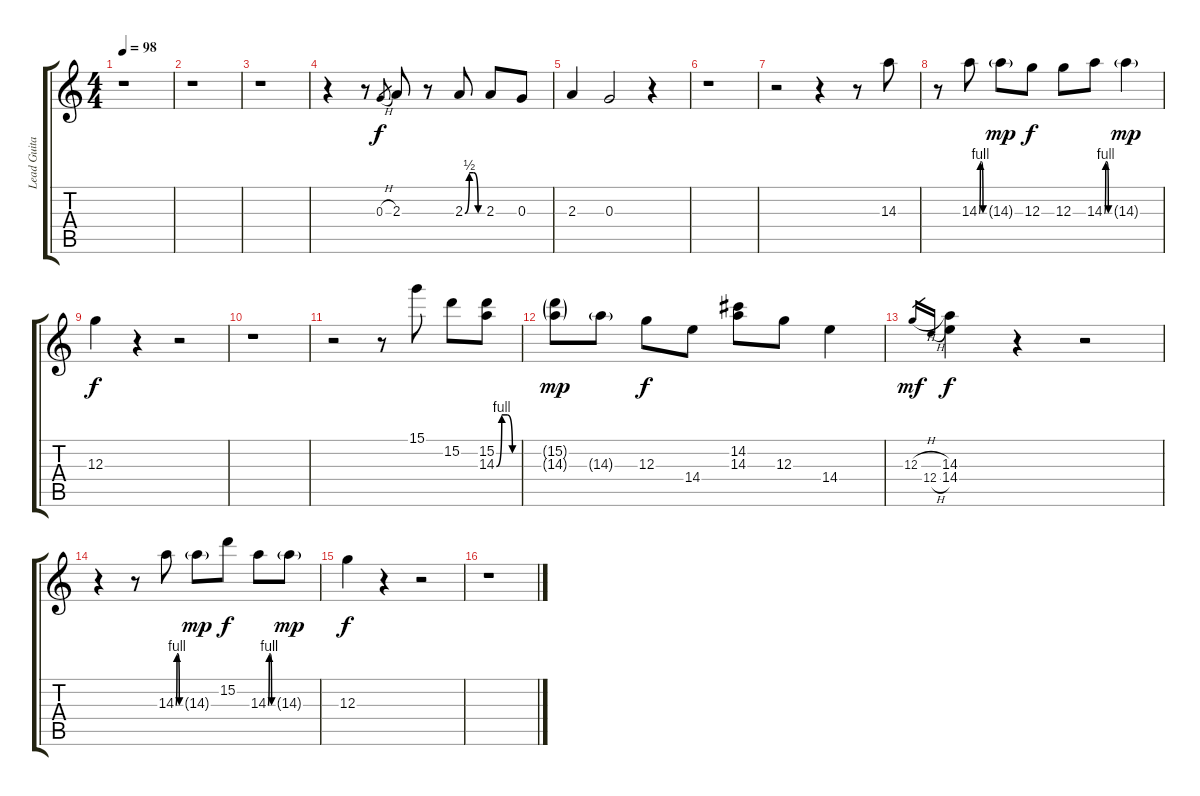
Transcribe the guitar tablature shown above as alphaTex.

\track ("Lead Guitar" "Lead Guita") {instrument electricguitarjazz}
\staff {score tabs}
\tuning (E4 B3 G3 D3 A2 E2) {hide}
\ts (4 4)
\tempo 98
\clef g2
\ks c
r.1{dy f} |
r.1 |
r.1 |
r.4 r.8 0.3{h}.8{gr} 2.3.8 r.8 2.3{be (custom 0 0 15 2 30 2 45 0 60 0)}.8 2.3.8 0.3.8 |
2.3.4 0.3.2 r.4 |
r.1 |
r.2 r.4 r.8 14.3.8 |
r.8 14.3{be (custom 0 0 15 4 30 4 45 0 60 0)}.8 14.3{g}.8{dy mp} 12.3.8{dy f} 12.3.8 14.3{be (custom 0 0 15 4 30 4 45 0 60 0)}.8 14.3{g}.4{dy mp} |
12.3.4{dy f} r.4 r.2 |
r.1 |
r.2 r.8 15.1.8 15.2.8 (15.2 14.3{be (custom 0 0 15 4 30 4 45 0 60 0)}).8 |
(15.2{g} 14.3{g}).8{dy mp} 14.3{g}.8 12.3.8{dy f} 14.4.8 (14.2 14.3).8 12.3.8 14.4.4 |
12.3{h}.16{gr dy mf} 12.4{h}.16{gr} (14.3 14.4).4{dy f} r.4 r.2 |
r.4 r.8 14.3{be (custom 0 0 15 4 30 4 45 0 60 0)}.8 14.3{g}.8{dy mp} 15.2.8{dy f} 14.3{be (custom 0 0 15 4 30 4 45 0 60 0)}.8 14.3{g}.8{dy mp} |
12.3.4{dy f} r.4 r.2 |
r.1
